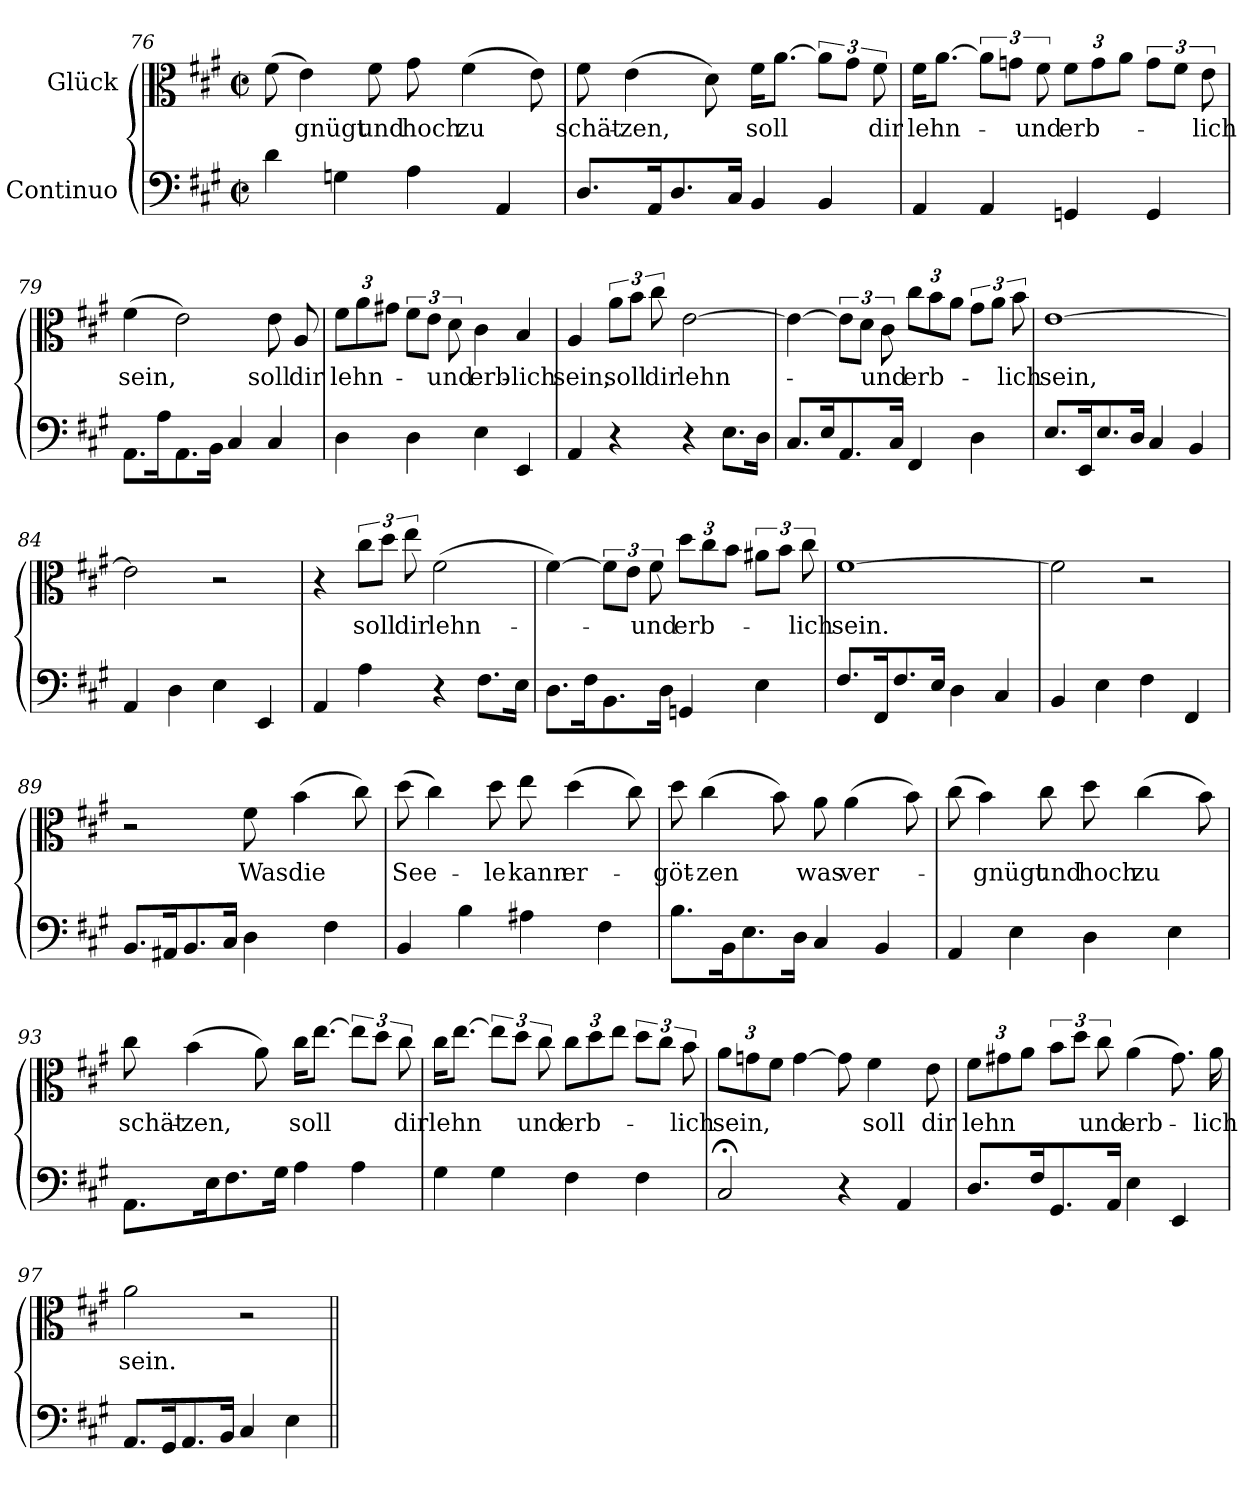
**kern	**kern	**text
*part2	*part1	*part1
*staff2	*staff1	*staff1
*I"Continuo	*I"Glück	*
*clefF4	*clefC3	*
*k[f#c#g#]	*k[f#c#g#]	*
*M2/2	*M2/2	*
*met(c|)	*met(c|)	*
=76	=76	=76
4d\	(8f#\	.
!	!	!LO:LY:b
.	4e\)	-gnügt
4Gn\	.	.
!	!	!LO:LY:b
.	8f#\	und
!	!	!LO:LY:b
4A\	8g#\	hoch
!	!	!LO:LY:b
.	(4f#\	zu
4AA/	.	.
.	8e\)	.
!!LO:PB:g=z
=77	=77	=77
!	!	!LO:LY:b
8.D/L	8f#\	schät-
!	!	!LO:LY:b
.	(4e\	-zen,
16AA/K	.	.
8.D/	.	.
.	8d\)	.
16C#/Jk	.	.
!	!	!LO:LY:b
4BB/	16f#\KL	soll
.	[8.a\J	.
4BB/	12a\L]	.
.	12g#\J	.
!	!	!LO:LY:b
.	12f#\	dir
=78	=78	=78
!	!	!LO:LY:b
4AA/	16f#\KL	lehn-
.	[8.a\J	.
4AA/	12a\L]	.
.	12gn\J	.
!	!	!LO:LY:b
.	12f#\	und
*	*Xbrackettup	*
!	!	!LO:LY:b
4GGn/	12f#\L	erb-
.	12g\	.
.	12a\J	.
*	*brackettup	*
4GG/	12g\L	.
.	12f#\J	.
!	!	!LO:LY:b
.	12e\	-lich
=79	=79	=79
!	!	!LO:LY:b
8.AA\L	(4f#\	sein,
16A\K	.	.
8.AA\	2e\)	.
16BB\Jk	.	.
4C#/	.	.
!	!	!LO:LY:b
4C#/	8e\	soll
!	!	!LO:LY:b
.	8A/	dir
=80	=80	=80
*	*Xbrackettup	*
!	!	!LO:LY:b
4D\	12f#\L	lehn-
.	12a\	.
.	12g#X\J	.
*	*brackettup	*
4D\	12f#\L	.
.	12e\J	.
!	!	!LO:LY:b
.	12d\	-und
!	!	!LO:LY:b
4E\	4c#\	erb-
!	!	!LO:LY:b
4EE/	4B/	-lich
!!LO:LB:g=z
=81	=81	=81
!	!	!LO:LY:b
4AA/	4A/	sein,
!	!	!LO:LY:b
4r	12a\L	soll
.	12b\J	.
!	!	!LO:LY:b
.	12cc#\	dir
!	!	!LO:LY:b
4r	[2e\	lehn-
8.E\L	.	.
16D\Jk	.	.
=82	=82	=82
8.C#/L	4e\_	.
16E/K	.	.
8.AA/	12e\L]	.
.	12d\J	.
!	!	!LO:LY:b
.	12c#\	-und
16C#/Jk	.	.
*	*Xbrackettup	*
!	!	!LO:LY:b
4FF#/	12cc#\L	erb-
.	12b\	.
.	12a\J	.
*	*brackettup	*
4D\	12g#\L	.
.	12a\J	.
!	!	!LO:LY:b
.	12b\	-lich
=83	=83	=83
!	!	!LO:LY:b
8.E/L	[>1e	sein,
16EE/K	.	.
8.E/	.	.
16D/Jk	.	.
4C#/	.	.
4BB/	.	.
=84	=84	=84
4AA/	2e\]	.
4D\	.	.
4E\	2r	.
4EE/	.	.
=85	=85	=85
4AA/	4r	.
!	!	!LO:LY:b
4A\	12cc#\L	soll
.	12dd\J	.
!	!	!LO:LY:b
.	12ee\	dir
!	!	!LO:LY:b
4r	(2f#\	lehn-
8.F#\L	.	.
16E\Jk	.	.
!!LO:LB:g=z
=86	=86	=86
8.D\L	[4f#\)	.
16F#\K	.	.
8.BB\	12f#\L]	.
.	12e\J	.
!	!	!LO:LY:b
.	12f#\	-und
16D\Jk	.	.
*	*Xbrackettup	*
!	!	!LO:LY:b
4GGn/	12dd\L	erb-
.	12cc#\	.
.	12b\J	.
*	*brackettup	*
4E\	12a#X\L	.
.	12b\J	.
!	!	!LO:LY:b
.	12cc#\	-lich
=87	=87	=87
!	!	!LO:LY:b
8.F#/L	[>1f#	sein.
16FF#/K	.	.
8.F#/	.	.
16E/Jk	.	.
4D\	.	.
4C#/	.	.
=88	=88	=88
4BB/	2f#\]	.
4E\	.	.
4F#\	2r	.
4FF#/	.	.
=89	=89	=89
8.BB/L	2r	.
16AA#X/K	.	.
8.BB/	.	.
16C#/Jk	.	.
!	!	!LO:LY:b
4D\	8f#\	Was
!	!	!LO:LY:b
.	(4b\	die
4F#\	.	.
.	8cc#\)	.
!!LO:LB:g=z
=90	=90	=90
!	!	!LO:LY:b
4BB/	(8dd\	See-
.	4cc#\)	.
4B\	.	.
!	!	!LO:LY:b
.	8dd\	-le
!	!	!LO:LY:b
4A#X\	8ee\	kann
!	!	!LO:LY:b
.	(4dd\	er-
4F#\	.	.
.	8cc#\)	.
=91	=91	=91
!	!	!LO:LY:b
8.B\L	8dd\	-göt-
!	!	!LO:LY:b
.	(4cc#\	-zen
16BB\K	.	.
8.E\	.	.
.	8b\)	.
16D\Jk	.	.
!	!	!LO:LY:b
4C#/	8a\	was
!	!	!LO:LY:b
.	(4a\	ver-
4BB/	.	.
.	8b\)	.
=92	=92	=92
4AA/	(8cc#\	.
!	!	!LO:LY:b
.	4b\)	-gnügt
4E\	.	.
!	!	!LO:LY:b
.	8cc#\	und
!	!	!LO:LY:b
4D\	8dd\	hoch
!	!	!LO:LY:b
.	(4cc#\	zu
4E\	.	.
.	8b\)	.
=93	=93	=93
!	!	!LO:LY:b
8.AA\L	8cc#\	schät-
!	!	!LO:LY:b
.	(4b\	-zen,
16E\K	.	.
8.F#\	.	.
.	8a\)	.
16G#\Jk	.	.
!	!	!LO:LY:b
4A\	16cc#\KL	soll
.	[8.ee\J	.
4A\	12ee\L]	.
.	12dd\J	.
!	!	!LO:LY:b
.	12cc#\	dir
!!LO:LB:g=z
=94	=94	=94
!	!	!LO:LY:b
4G#\	16cc#\KL	lehn
.	[8.ee\J	.
4G#\	12ee\L]	.
.	12dd\J	.
!	!	!LO:LY:b
.	12cc#\	und
*	*Xbrackettup	*
!	!	!LO:LY:b
4F#\	12cc#\L	erb-
.	12dd\	.
.	12ee\J	.
*	*brackettup	*
4F#\	12dd\L	.
.	12cc#\J	.
!	!	!LO:LY:b
.	12b\	-lich
=95	=95	=95
*	*Xbrackettup	*
!	!	!LO:LY:b
2C#;</	12a\L	sein,
.	12gn\	.
.	12f#\J	.
.	[4g\	.
4r	8g\]	.
!	!	!LO:LY:b
.	4f#\	soll
4AA/	.	.
!	!	!LO:LY:b
.	8e\	dir
=96	=96	=96
!	!	!LO:LY:b
8.D/L	12f#\L	lehn
.	12g#X\	.
.	12a\J	.
16F#/K	.	.
*	*brackettup	*
8.GG#/	12b\L	.
.	12dd\J	.
!	!	!LO:LY:b
.	12cc#\	-und
16AA/Jk	.	.
!	!	!LO:LY:b
4E\	(4a\	erb-
4EE/	8.g#\)	.
!	!	!LO:LY:b
.	16a\	-lich
=97	=97	=97
!	!	!LO:LY:b
8.AA/L	2a\	sein.
16GG#/K	.	.
8.AA/	.	.
16BB/Jk	.	.
4C#/	2r	.
4E\	.	.
=||	=||	=||
*-	*-	*-
